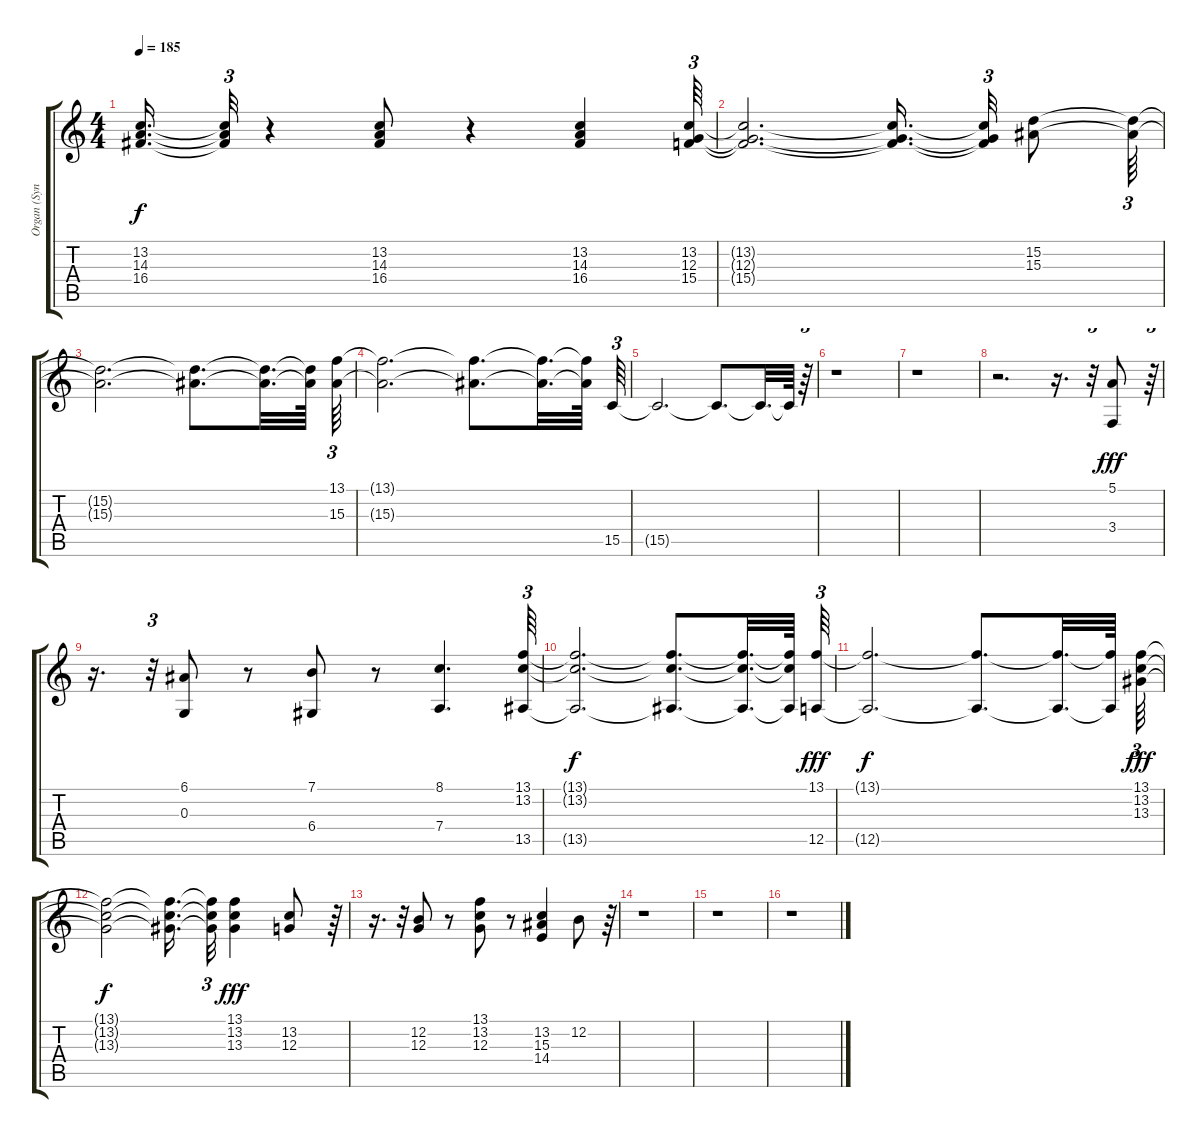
\track ("Organ (Synth IV)" "Organ (Syn") {instrument rockorgan}
\staff {score tabs}
\tuning (E4 B3 G3 D3 A2 E2) {hide}
\ts (4 4)
\tempo 185
\clef g2
\ks c
(13.2{t} 14.3{t} 16.4{t}).16{d dy f} (13.2{t} 14.3{t} 16.4{t}).32{tu (3 2)} r.4 (13.2 14.3 16.4).8 r.4 (13.2 14.3 16.4).4 (13.2 12.3 15.4).64{tu (3 2)} |
(13.2{t} 12.3{t} 15.4{t}).2{d} (13.2{t} 12.3{t} 15.4{t}).16{d beam splitsecondary} (13.2{t} 12.3{t} 15.4{t}).32{tu (3 2)} (15.2 15.3).8 (15.2{t} 15.3{t}).64{tu (3 2)} |
(15.2{t} 15.3{t}).2{d} (15.2{t} 15.3{t}).8{d} (15.2{t} 15.3{t}).32{d} (15.2{t} 15.3{t}).64 (13.1 15.3).64{tu (3 2)} |
(13.1{t} 15.3{t}).2{d} (13.1{t} 15.3{t}).8{d} (13.1{t} 15.3{t}).32{d} (13.1{t} 15.3{t}).64 15.5.64{tu (3 2)} |
15.5{t}.2{d} 15.5{t}.8{d} 15.5{t}.32{d} 15.5{t}.64 r.64{tu (3 2)} |
r.1 |
r.1 |
r.2{d} r.16{d} r.32{tu (3 2)} (5.1 3.4).8{dy fff} r.64{tu (3 2)} |
r.16{d} r.32{tu (3 2)} (6.1 0.3).8 r.8 (7.1 6.4).8 r.8 (8.1 7.4).4{d} (13.1 13.2 13.5).64{tu (3 2)} |
(13.1{t} 13.2{t} 13.5{t}).2{d dy f} (13.1{t} 13.2{t} 13.5{t}).8{d} (13.1{t} 13.2{t} 13.5{t}).32{d} (13.1{t} 13.2{t} 13.5{t}).64 (13.1 12.5).64{tu (3 2) dy fff} |
(13.1{t} 12.5{t}).2{d dy f} (13.1{t} 12.5{t}).8{d} (13.1{t} 12.5{t}).32{d} (13.1{t} 12.5{t}).64 (13.1 13.2 13.3).64{tu (3 2) dy fff} |
(13.1{t} 13.2{t} 13.3{t}).2{dy f} (13.1{t} 13.2{t} 13.3{t}).16{d} (13.1{t} 13.2{t} 13.3{t}).32{tu (3 2)} (13.1 13.2 13.3).4{dy fff} (13.2 12.3).8 r.64{tu (3 2)} |
r.16{d} r.32{tu (3 2)} (12.2 12.3).8 r.8 (13.1 13.2 12.3).8 r.8 (13.2 15.3 14.4).4 12.2.8 r.64{tu (3 2)} |
r.1 |
r.1 |
r.1
